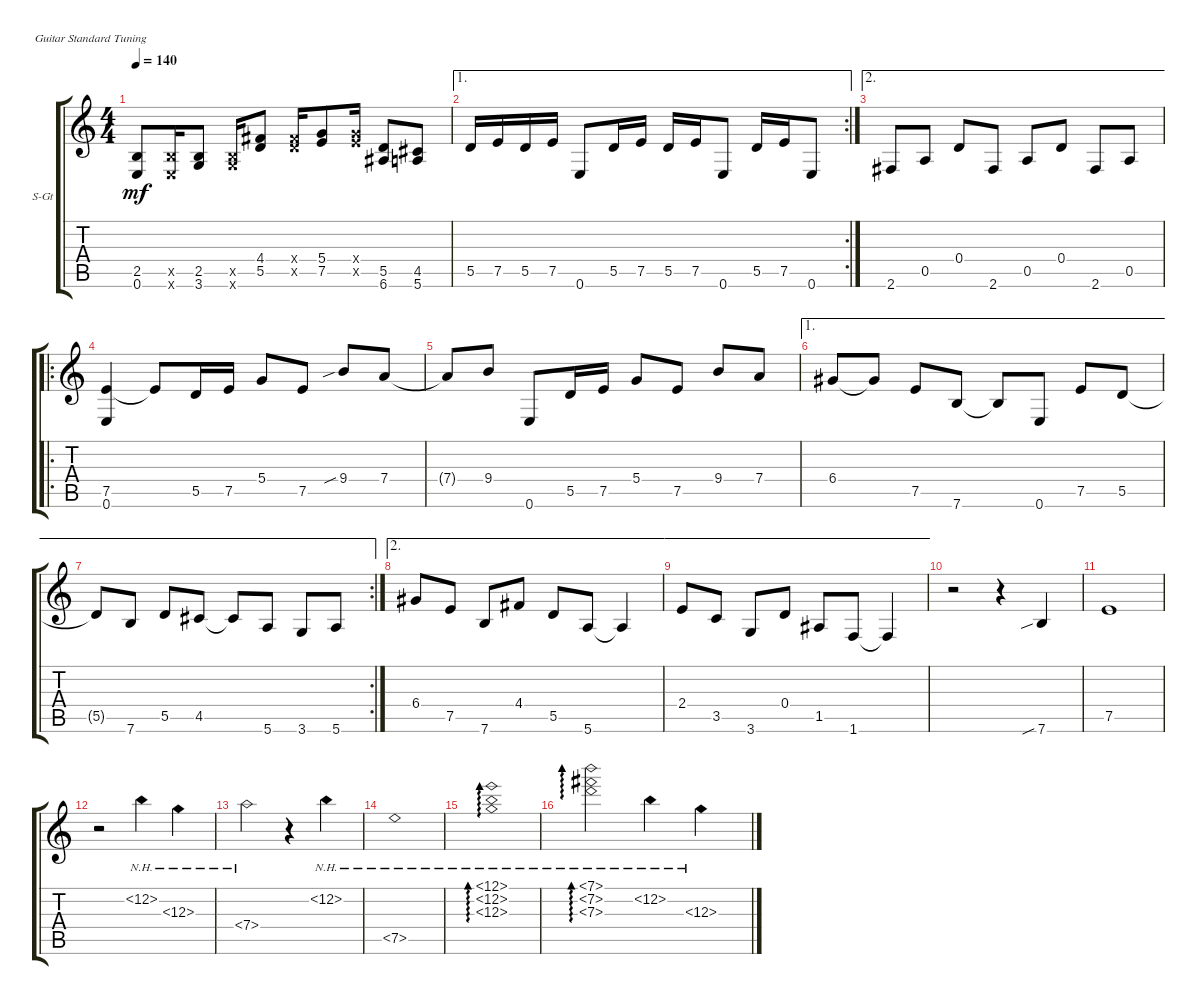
\defaultSystemsLayout 4
\bracketExtendMode groupsimilarinstruments
\firstSystemTrackNameOrientation horizontal
\otherSystemsTrackNameOrientation horizontal
\track ("Steel Guitar" "S-Gt") {instrument acousticguitarsteel}
\staff {score tabs}
\tuning (E4 B3 G3 D3 A2 E2)
\ts (4 4)
\tempo 140
\clef g2
\ks c
(0.6 2.5).8{dy mf} (2.5{x} 0.6{x}).16 (3.6 2.5).8 (3.6{x} 2.5{x}).16 (5.5 4.4).8 (5.5{x} 4.4{x}).16 (5.4 7.5).8 (5.4{x} 7.5{x}).16 (6.6 5.5).8 (5.6 4.5).8 |
\ae 1
\rc 2
5.5.16 7.5.16 5.5.16 7.5.16 0.6.8 5.5.16 7.5.16 5.5.16 7.5.16 0.6.8 5.5.16 7.5.16 0.6.8 |
\ae 2
2.6.8 0.5.8 0.4.8 2.6.8 0.5.8 0.4.8 2.6.8 0.5.8 |
\ro
(7.5 0.6).4 7.5{t}.8 5.5.16 7.5.16 5.4.8 7.5.8 9.4{sib}.8 7.4.8 |
7.4{t}.8 9.4.8 0.6.8 5.5.16 7.5.16 5.4.8 7.5.8 9.4.8 7.4.8 |
\ae 1
6.4.8 6.4{t}.8 7.5.8 7.6.8 7.6{t}.8 0.6.8 7.5.8 5.5.8 |
\ae 1
\rc 2
5.5{t}.8 7.6.8 5.5.8 4.5.8 4.5{t}.8 5.6.8 3.6.8 5.6.8 |
\ae 2
6.4.8 7.5.8 7.6.8 4.4.8 5.5.8 5.6.8 5.6{t}.4 |
\ae 2
2.4.8 3.5.8 3.6.8 0.4.8 1.5.8 1.6.8 1.6{t}.4 |
r.2 r.4 7.6{sib}.4 |
7.5.1 |
r.2 12.2{nh}.4 12.3{nh}.4 |
7.4{nh}.2 r.4 12.2{nh}.4 |
7.5{nh}.1 |
(12.1{nh} 12.2{nh} 12.3{nh}).1{ad 0} |
(7.1{nh} 7.2{nh} 7.3{nh}).2{ad 0} 12.2{nh}.4 12.3{nh}.4
